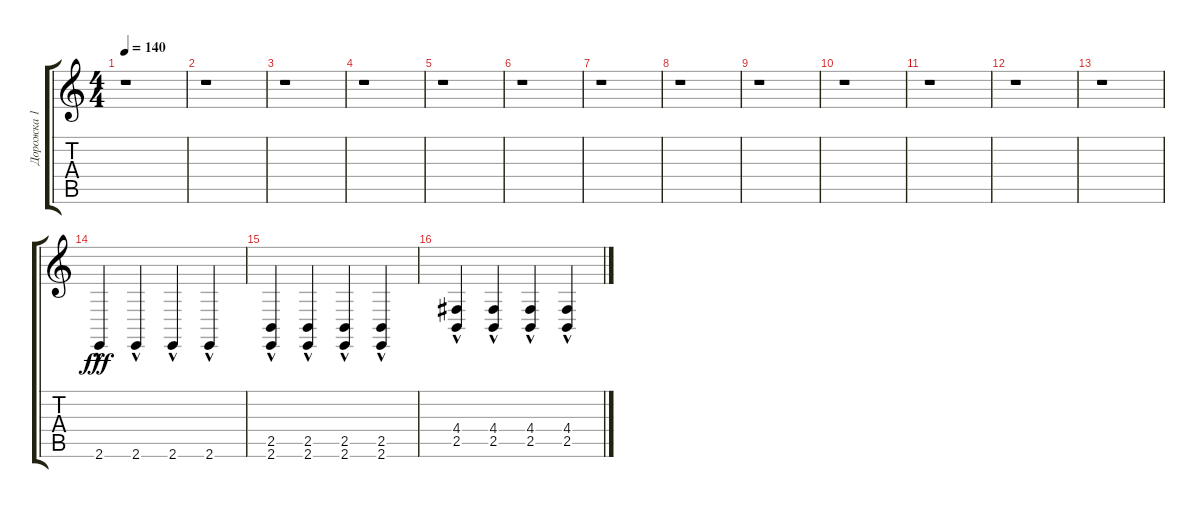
\track ("Дорожка 1" "Дорожка 1") {instrument acousticgrandpiano}
\staff {score tabs}
\tuning (E4 B3 G3 D3 A2 D2) {hide}
\ts (4 4)
\tempo 140
\clef g2
\ks c
r.1{dy fff} |
r.1 |
r.1 |
r.1 |
r.1 |
r.1 |
r.1 |
r.1 |
r.1 |
r.1 |
r.1 |
r.1 |
r.1 |
2.6{hac}.4 2.6{hac}.4 2.6{hac}.4 2.6{hac}.4 |
(2.5{hac} 2.6{hac}).4 (2.5{hac} 2.6{hac}).4 (2.5{hac} 2.6{hac}).4 (2.5{hac} 2.6{hac}).4 |
(4.4{hac} 2.5{hac}).4 (4.4{hac} 2.5{hac}).4 (4.4{hac} 2.5{hac}).4 (4.4{hac} 2.5{hac}).4
